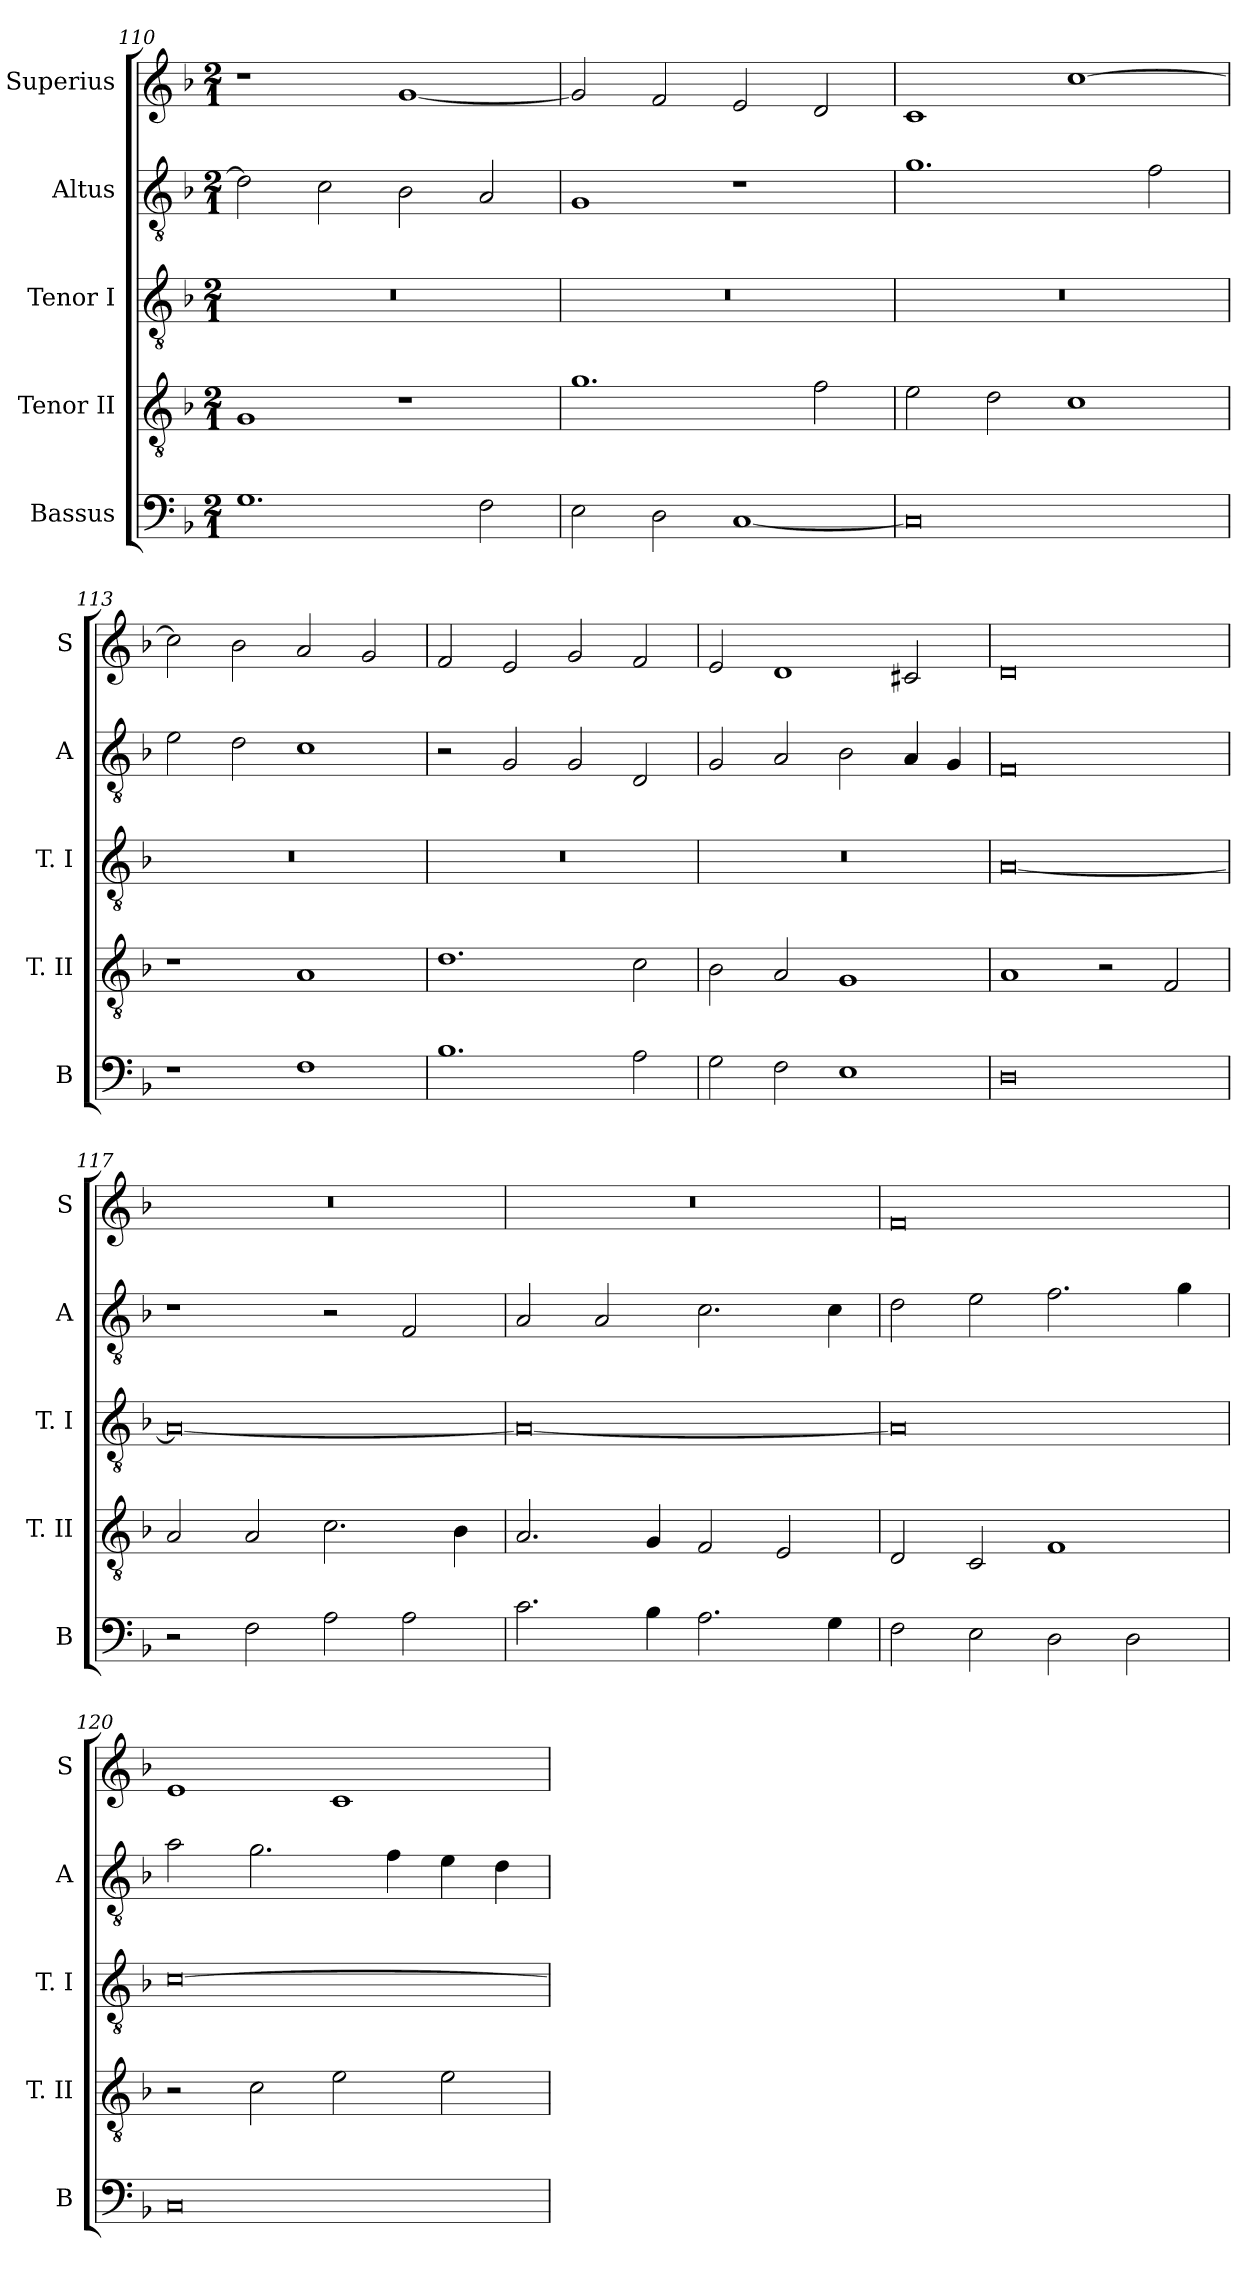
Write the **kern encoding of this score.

**kern	**kern	**kern	**kern	**kern
*part5	*part4	*part3	*part2	*part1
*staff5	*staff4	*staff3	*staff2	*staff1
*I"Bassus	*I"Tenor II	*I"Tenor I	*I"Altus	*I"Superius
*I'B	*I'T. II	*I'T. I	*I'A	*I'S
*clefF4	*clefGv2	*clefGv2	*clefGv2	*clefG2
*k[b-]	*k[b-]	*k[b-]	*k[b-]	*k[b-]
*F:	*F:	*F:	*F:	*F:
*M2/1	*M2/1	*M2/1	*M2/1	*M2/1
=110	=110	=110	=110	=110
1.G	1G	0r	2d]	1r
.	.	.	2c	.
.	1r	.	2B-	[1g
2F	.	.	2A	.
=111	=111	=111	=111	=111
2E	1.g	0r	1G	2g]
2D	.	.	.	2f
[1C	.	.	1r	2e
.	2f	.	.	2d
=112	=112	=112	=112	=112
0C]	2e	0r	1.g	1c
.	2d	.	.	.
.	1c	.	.	[1cc
.	.	.	2f	.
=113	=113	=113	=113	=113
1r	1r	0r	2e	2cc]
.	.	.	2d	2b-
1F	1A	.	1c	2a
.	.	.	.	2g
=114	=114	=114	=114	=114
1.B-	1.d	0r	2r	2f
.	.	.	2G	2e
.	.	.	2G	2g
2A	2c	.	2D	2f
=115	=115	=115	=115	=115
2G	2B-	0r	2G	2e
2F	2A	.	2A	1d
1E	1G	.	2B-	.
.	.	.	4A	2c#X
.	.	.	4G	.
=116	=116	=116	=116	=116
0D	1A	[0A	0F	0d
.	2r	.	.	.
.	2F	.	.	.
=117	=117	=117	=117	=117
2r	2A	0A_	1r	0r
2F	2A	.	.	.
2A	2.c	.	2r	.
2A	.	.	2F	.
.	4B-	.	.	.
=118	=118	=118	=118	=118
2.c	2.A	0A_	2A	0r
.	.	.	2A	.
4B-	4G	.	.	.
2.A	2F	.	2.c	.
.	2E	.	.	.
4G	.	.	4c	.
=119	=119	=119	=119	=119
2F	2D	0A]	2d	0f
2E	2C	.	2e	.
2D	1F	.	2.f	.
2D	.	.	.	.
.	.	.	4g	.
=120	=120	=120	=120	=120
0C	2r	[0c	2a	1e
.	2c	.	2.g	.
.	2e	.	.	1c
.	.	.	4f	.
.	2e	.	4e	.
.	.	.	4d	.
=	=	=	=	=
*-	*-	*-	*-	*-
